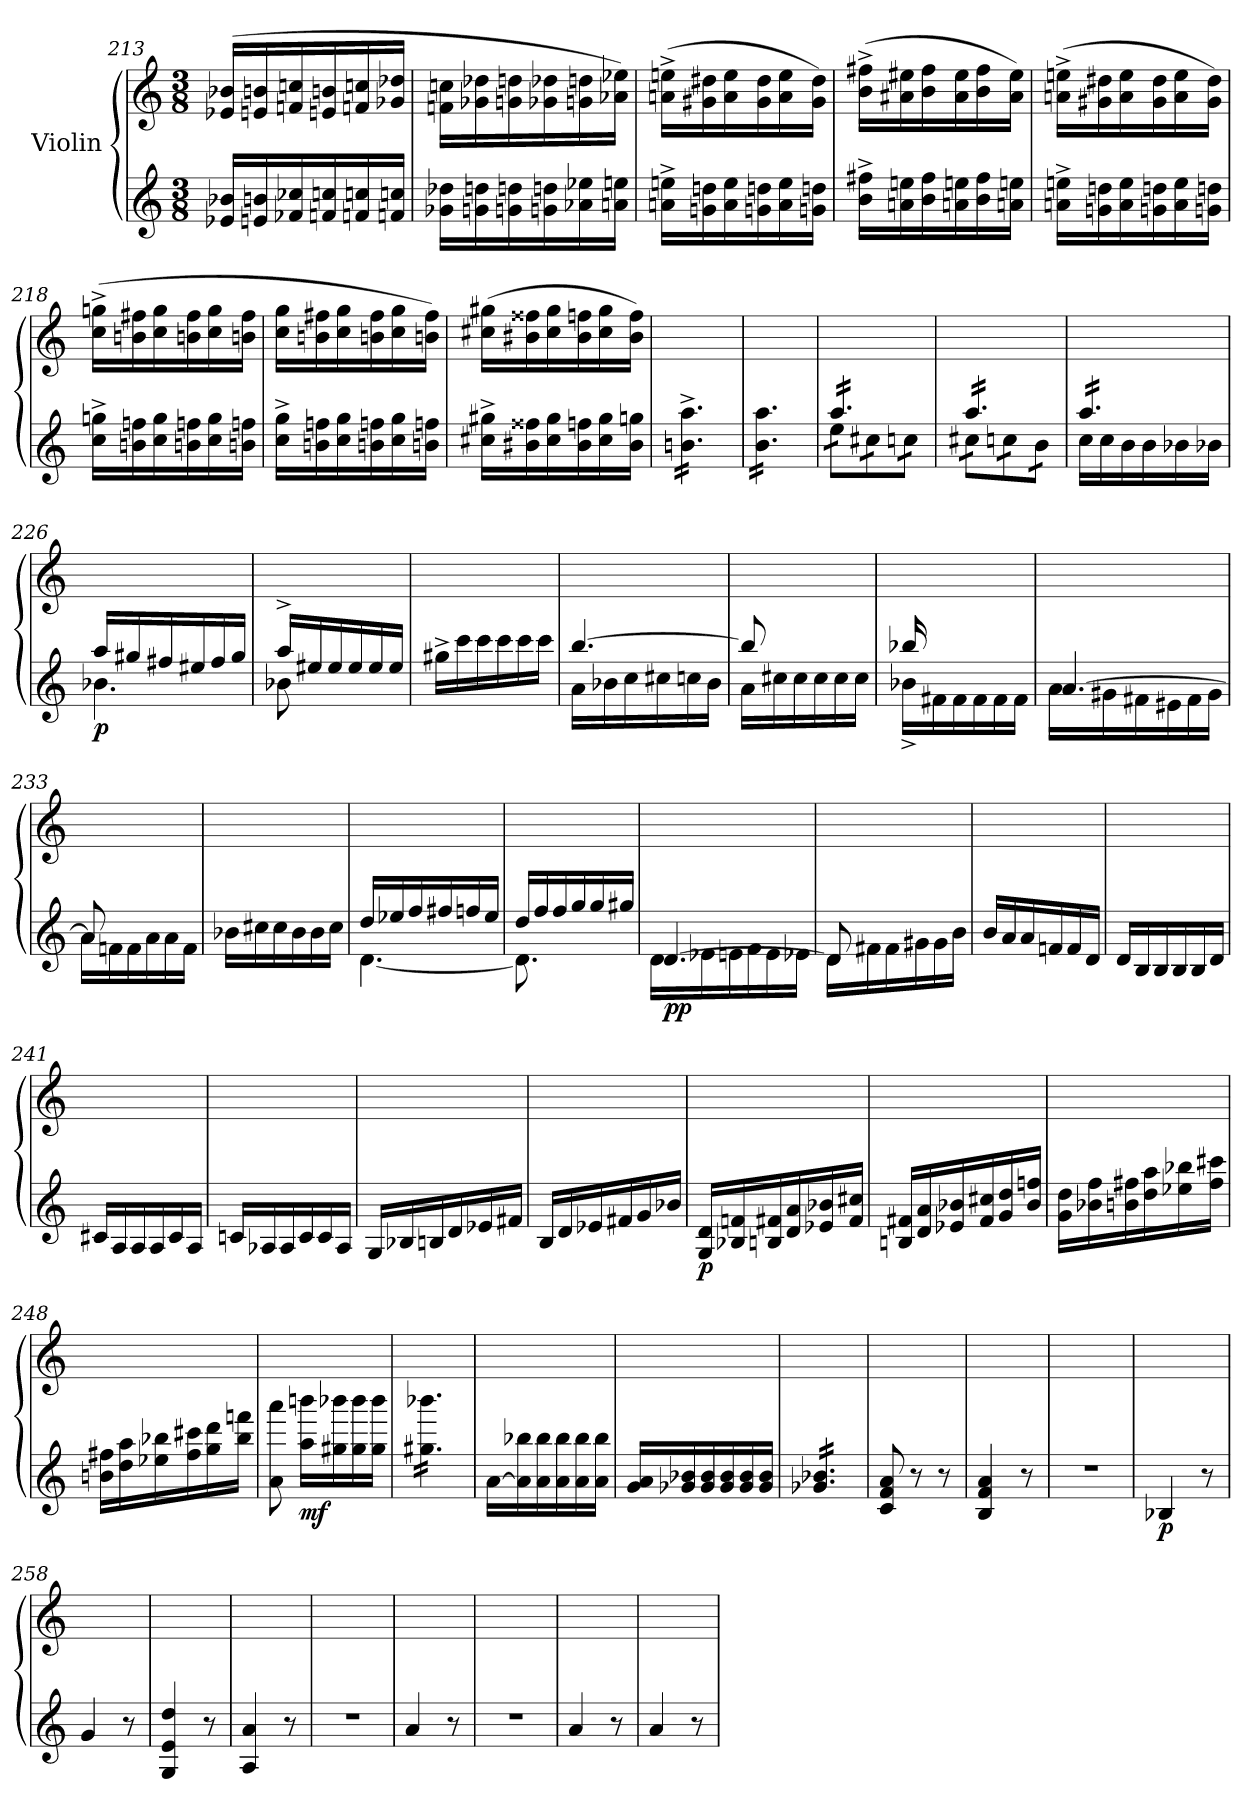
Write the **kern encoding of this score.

**kern	**kern	**dynam
*part1	*part1	*part1
*staff2	*staff1	*staff1/2
*I"Violin	*	*
!!LO:LB:g=z
*clefG2	*clefG2	*
*k[]	*k[]	*
*M3/8	*M3/8	*
=213	=213	=213
16e-X/ 16b-X/LL	(>16e-X/ 16b-X/LL	.
16en/ 16bn/	16en/ 16bn/	.
16f-X/ 16cc-X/	16fn/ 16ccn/	.
16fn/ 16ccn/	16eni/ 16bni/	.
16fn/ 16ccn/	16fn/ 16ccn/	.
16fn/ 16ccn/JJ	16g-X/ 16dd-X/JJ	.
=214	=214	=214
16g-X\ 16dd-X\LL	16fni\ 16ccni\LL	.
16gn\ 16ddn\	16g-X\ 16dd-X\	.
16gn\ 16ddn\	16gn\ 16ddn\	.
16gn\ 16ddn\	16g-X\ 16dd-X\	.
16a-X\ 16ee-X\	16gn\ 16ddn\	.
16an\ 16een\JJ	16a-X\ 16ee-X\JJ)	.
=215	=215	=215
16ani\^ 16eeni\^LL	(>16ani\^ 16eeni\^LL	.
16gn\ 16ddn\	16g#X\ 16dd#X\	.
16a\ 16ee\	16a\ 16ee\	.
16gn\ 16ddn\	16g#\ 16dd#\	.
16a\ 16ee\	16a\ 16ee\	.
16gn\ 16ddn\JJ	16g#\ 16dd#\JJ)	.
!!LO:LB:g=z
=216	=216	=216
16b\^ 16ff#X\^LL	(>16b\^ 16ff#X\^LL	.
16an\ 16een\	16a#X\ 16ee#X\	.
16b\ 16ff#\	16b\ 16ff#\	.
16an\ 16een\	16a#\ 16ee#\	.
16b\ 16ff#\	16b\ 16ff#\	.
16an\ 16een\JJ	16a#\ 16ee#\JJ)	.
=217	=217	=217
16ani\^ 16eeni\^LL	(>16ani\^ 16eeni\^LL	.
16gn\ 16ddn\	16g#X\ 16dd#X\	.
16a\ 16ee\	16a\ 16ee\	.
16gn\ 16ddn\	16g#\ 16dd#\	.
16a\ 16ee\	16a\ 16ee\	.
16gn\ 16ddn\JJ	16g#\ 16dd#\JJ)	.
=218	=218	=218
16cc\^ 16ggni\^LL	(>16cc\^ 16ggni\^LL	.
16bn\ 16ffn\	16bn\ 16ff#X\	.
16cc\ 16gg\	16cc\ 16gg\	.
16bn\ 16ffn\	16bn\ 16ff#\	.
16cc\ 16gg\	16cc\ 16gg\	.
16bn\ 16ffn\JJ	16bn\ 16ff#\JJ	.
=219	=219	=219
16cc\^ 16gg\^LL	16cc\ 16gg\LL	.
16bn\ 16ffn\	16bn\ 16ff#X\	.
16cc\ 16gg\	16cc\ 16gg\	.
16bn\ 16ffn\	16bn\ 16ff#\	.
16cc\ 16gg\	16cc\ 16gg\	.
16bn\ 16ffn\JJ	16bn\ 16ff#\JJ)	.
!!LO:LB:g=z
=220	=220	=220
16cc#X\^ 16gg#X\^LL	(>16cc#X\ 16gg#X\LL	.
16b#X\ 16ff##X\	16b#X\ 16ff##X\	.
16cc#\ 16gg#\	16cc#\ 16gg#\	.
16b#\ 16ffn\	16b#\ 16ffn\	.
16cc#\ 16gg#\	16cc#\ 16gg#\	.
16b#\ 16ggn\JJ	16b#\ 16ff\JJ)	.
=221	=221	=221
*tremolo	*	*
16bni\^ 16aa\^LL	4.ryy	.
16bni\^ 16aa\^	.	.
16bni\^ 16aa\^	.	.
16bni\^ 16aa\^	.	.
16bni\^ 16aa\^	.	.
16bni\^ 16aa\^JJ	.	.
=222	=222	=222
16b\ 16aa\LL	4.ryy	.
16b\ 16aa\	.	.
16b\ 16aa\	.	.
16b\ 16aa\	.	.
16b\ 16aa\	.	.
16b\ 16aa\JJ	.	.
=223	=223	=223
*^	*	*
16aa/LL	16ee\LL	4.ryy	.
16aa/	16ee\	.	.
16aa/	16cc#X\	.	.
16aa/	16cc#X\	.	.
16aa/	16ccn\	.	.
16aa/JJ	16ccn\JJ	.	.
=224	=224	=224	=224
16aa/LL	16cc#X\LL	4.ryy	.
16aa/	16cc#X\	.	.
16aa/	16ccn\	.	.
16aa/	16ccn\	.	.
16aa/	16b\	.	.
16aa/JJ	16b\JJ	.	.
=225	=225	=225	=225
16aa/LL	16cc\LL	4.ryy	.
16aa/	16cc\	.	.
16aa/	16b\	.	.
16aa/	16b\	.	.
16aa/	16b-X\	.	.
16aa/JJ	16b-X\JJ	.	.
*Xtremolo	*	*	*
=226	=226	=226	=226
!	!	!	!LO:DY:b=2
16aa/LL	4.b-X\	4.ryy	p
16gg#X/	.	.	.
16ff#X/	.	.	.
16ee#X/	.	.	.
16ff#/	.	.	.
16gg#/JJ	.	.	.
!!LO:PB:g=z
=227	=227	=227	=227
16aa^/LL	8b-X\	4.ryy	.
16ee#X/	.	.	.
16ee#/	4ryy	.	.
16ee#/	.	.	.
16ee#/	.	.	.
16ee#/JJ	.	.	.
*v	*v	*	*
=228	=228	=228
16gg#X^\LL	4.ryy	.
16ccc\	.	.
16ccc\	.	.
16ccc\	.	.
16ccc\	.	.
16ccc\JJ	.	.
=229	=229	=229
*^	*	*
[4.bb/	16a\LL	4.ryy	.
.	16b-X\	.	.
.	16cc\	.	.
.	16cc#X\	.	.
.	16ccn\	.	.
.	16b-\JJ	.	.
=230	=230	=230	=230
8bb/]	16a\LL	4.ryy	.
.	16cc#X\	.	.
4ryy	16cc#\	.	.
.	16cc#\	.	.
.	16cc#\	.	.
.	16cc#\JJ	.	.
=231	=231	=231	=231
16bb-X/	16b-X^\LL	4.ryy	.
4ryy	16f#X\	.	.
.	16f#\	.	.
.	16f#\	.	.
.	16f#\	.	.
16ryy	16f#\JJ	.	.
!!LO:LB:g=z
=232	=232	=232	=232
[4.a/	16a\LL	4.ryy	.
.	16g#X\	.	.
.	16f#X\	.	.
.	16e#X\	.	.
.	16f#\	.	.
.	16g#\JJ	.	.
=233	=233	=233	=233
8a/]	16a\LL	4.ryy	.
.	16fni\	.	.
4ryy	16f\	.	.
.	16a\	.	.
.	16a\	.	.
.	16f\JJ	.	.
*v	*v	*	*
=234	=234	=234
16b-X\LL	4.ryy	.
16cc#X\	.	.
16cc#\	.	.
16b-\	.	.
16b-\	.	.
16cc#\JJ	.	.
=235	=235	=235
*^	*	*
16dd/LL	[4.d\	4.ryy	.
16ee-X/	.	.	.
16ff/	.	.	.
16ff#X/	.	.	.
16ffn/	.	.	.
16ee-/JJ	.	.	.
=236	=236	=236	=236
16dd/LL	8.d\]	4.ryy	.
16ff/	.	.	.
16ff/	.	.	.
16gg/	8.ryy	.	.
16gg/	.	.	.
16gg#X/JJ	.	.	.
!!LO:LB:g=z
=237	=237	=237	=237
!	!	!	!LO:DY:b=2
[4.d/	16d\LL	4.ryy	pp
.	16e-X\	.	.
.	16en\	.	.
.	16f\	.	.
.	16e\	.	.
.	16e-X\JJ	.	.
=238	=238	=238	=238
8d/]	16d\LL	4.ryy	.
.	16f#X\	.	.
4ryy	16f#\	.	.
.	16g#X\	.	.
.	16g#\	.	.
.	16b\JJ	.	.
*v	*v	*	*
=239	=239	=239
16b/LL	4.ryy	.
16a/	.	.
16a/	.	.
16fni/	.	.
16f/	.	.
16d/JJ	.	.
=240	=240	=240
16d/LL	4.ryy	.
16B/	.	.
16B/	.	.
16B/	.	.
16B/	.	.
16d/JJ	.	.
=241	=241	=241
16c#X/LL	4.ryy	.
16A/	.	.
16A/	.	.
16A/	.	.
16c#/	.	.
16A/JJ	.	.
!!LO:LB:g=z
=242	=242	=242
16cni/LL	4.ryy	.
16A-X/	.	.
16A-/	.	.
16c/	.	.
16c/	.	.
16A-/JJ	.	.
=243	=243	=243
16G/LL	4.ryy	.
16B-X/	.	.
16Bn/	.	.
16d/	.	.
16e-X/	.	.
16f#X/JJ	.	.
=244	=244	=244
16B/LL	4.ryy	.
16d/	.	.
16e-X/	.	.
16f#X/	.	.
16g/	.	.
16b-X/JJ	.	.
=245	=245	=245
!	!	!LO:DY:b=2
16G/ 16d/LL	4.ryy	p
16B-X/ 16fni/	.	.
16Bn/ 16f#X/	.	.
16d/ 16a/	.	.
16e-X/ 16b-X/	.	.
16f#/ 16cc#X/JJ	.	.
!!LO:LB:g=z
=246	=246	=246
16Bni/ 16f#X/LL	4.ryy	.
16d/ 16a/	.	.
16e-X/ 16b-X/	.	.
16f#/ 16cc#X/	.	.
16g/ 16dd/	.	.
16b-/ 16ffni/JJ	.	.
=247	=247	=247
16g\ 16dd\LL	4.ryy	.
16b-X\ 16ff\	.	.
16bn\ 16ff#X\	.	.
16dd\ 16aa\	.	.
16ee-X\ 16bb-X\	.	.
16ff#\ 16ccc#X\JJ	.	.
=248	=248	=248
16bni\ 16ff#X\LL	4.ryy	.
16dd\ 16aa\	.	.
16ee-X\ 16bb-X\	.	.
16ff#\ 16ccc#X\	.	.
16gg\ 16ddd\	.	.
16bb-\ 16fffni\JJ	.	.
=249	=249	=249
8a\ 8aaa\	4.ryy	.
!	!	!LO:DY:b=2
16aa\ 16bbbni\LL	.	mf
16gg#X\ 16bbb-X\	.	.
16gg#\ 16bbb-\	.	.
16gg#\ 16bbb-\JJ	.	.
=250	=250	=250
*tremolo	*	*
16gg#X\ 16bbb-X\LL	4.ryy	.
16gg#X\ 16bbb-X\	.	.
16gg#X\ 16bbb-X\	.	.
16gg#X\ 16bbb-X\	.	.
16gg#X\ 16bbb-X\	.	.
16gg#X\ 16bbb-X\JJ	.	.
*Xtremolo	*	*
!!LO:LB:g=z
=251	=251	=251
[16a\LL	4.ryy	.
16a\] 16bb-X\	.	.
16a\ 16bb-\	.	.
16a\ 16bb-\	.	.
16a\ 16bb-\	.	.
16a\ 16bb-\JJ	.	.
=252	=252	=252
16g/ 16a/LL	4.ryy	.
16g-X/ 16b-X/	.	.
16g-/ 16b-/	.	.
16g-/ 16b-/	.	.
16g-/ 16b-/	.	.
16g-/ 16b-/JJ	.	.
=253	=253	=253
*tremolo	*	*
16g-X/ 16b-X/LL	4.ryy	.
16g-X/ 16b-X/	.	.
16g-X/ 16b-X/	.	.
16g-X/ 16b-X/	.	.
16g-X/ 16b-X/	.	.
16g-X/ 16b-X/JJ	.	.
*Xtremolo	*	*
=254	=254	=254
8c/ 8f/ 8a/	4.ryy	.
8r	.	.
8r	.	.
=255	=255	=255
4B/ 4f/ 4a/	4.ryy	.
8r	.	.
=256	=256	=256
4.r	4.ryy	.
=257	=257	=257
!	!	!LO:DY:b=2
4B-X/	4.ryy	p
8r	.	.
=258	=258	=258
4g/	4.ryy	.
8r	.	.
=259	=259	=259
4G/ 4e/ 4dd/	4.ryy	.
8r	.	.
=260	=260	=260
4A/ 4a/	4.ryy	.
8r	.	.
=261	=261	=261
4.r	4.ryy	.
!!LO:PB:g=z
=262	=262	=262
4a/	4.ryy	.
8r	.	.
=263	=263	=263
4.r	4.ryy	.
=264	=264	=264
4a/	4.ryy	.
8r	.	.
=265	=265	=265
4a/	4.ryy	.
8r	.	.
=	=	=
*-	*-	*-
